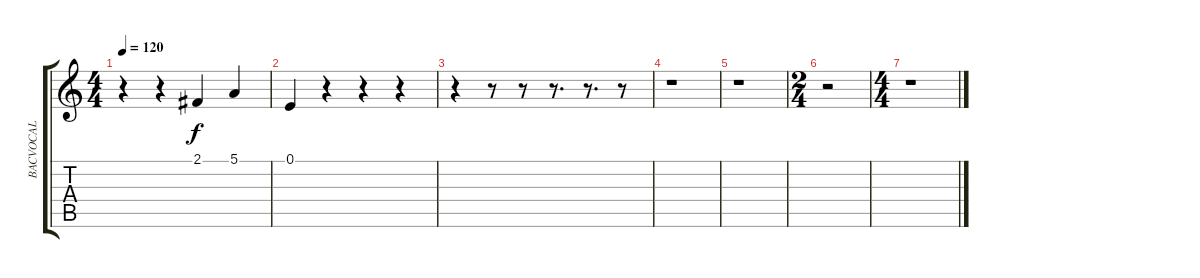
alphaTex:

\track ("BACVOCAL" "BACVOCAL") {instrument tuba}
\staff {score tabs}
\tuning (E4 B3 G3 D3 A2 E2) {hide}
\ts (4 4)
\tempo 120
\clef g2
\ks c
r.4{dy f} r.4 2.1.4 5.1.4 |
0.1.4 r.4 r.4 r.4 |
r.4 r.8 r.8 r.8{d} r.8{d} r.8 |
r.1 |
r.1 |
\ts (2 4)
r.2 |
\ts (4 4)
r.1
